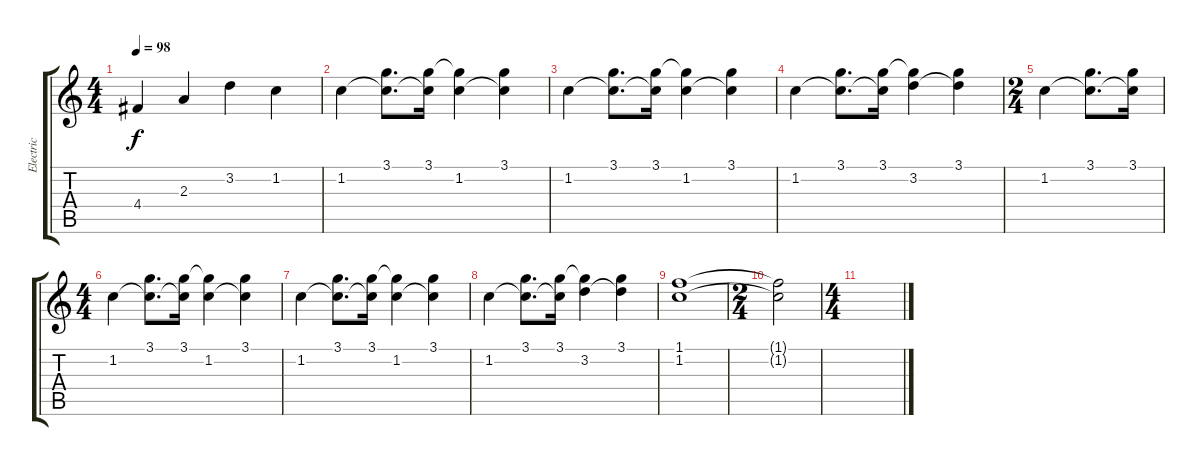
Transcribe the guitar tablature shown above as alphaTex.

\track ("Electric" "Electric") {instrument overdrivenguitar}
\staff {score tabs}
\tuning (E4 B3 G3 D3 A2 E2) {hide}
\ts (4 4)
\tempo 98
\clef g2
\ks c
4.4.4{dy f} 2.3.4 3.2.4 1.2.4 |
1.2.4 (3.1 1.2{t}).8{d} (3.1 1.2{t}).16 (3.1{t} 1.2).4 (3.1 1.2{t}).4 |
1.2.4 (3.1 1.2{t}).8{d} (3.1 1.2{t}).16 (3.1{t} 1.2).4 (3.1 1.2{t}).4 |
1.2.4 (3.1 1.2{t}).8{d} (3.1 1.2{t}).16 (3.1{t} 3.2).4 (3.1 3.2{t}).4 |
\ts (2 4)
1.2.4 (3.1 1.2{t}).8{d} (3.1 1.2{t}).16 |
\ts (4 4)
1.2.4 (3.1 1.2{t}).8{d} (3.1 1.2{t}).16 (3.1{t} 1.2).4 (3.1 1.2{t}).4 |
1.2.4 (3.1 1.2{t}).8{d} (3.1 1.2{t}).16 (3.1{t} 1.2).4 (3.1 1.2{t}).4 |
1.2.4 (3.1 1.2{t}).8{d} (3.1 1.2{t}).16 (3.1{t} 3.2).4 (3.1 3.2{t}).4 |
(1.1 1.2).1 |
\ts (2 4)
(1.1{t} 1.2{t}).2 |
\ts (4 4)
